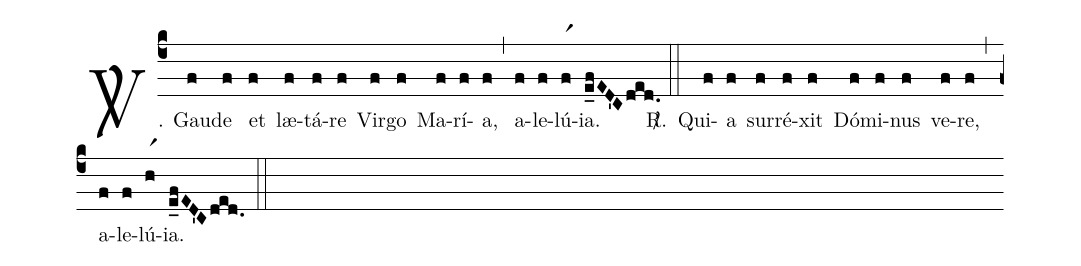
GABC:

%%
(c4)
<sp>V/</sp>. {Gau}(f)de(f) et(f) læ(f)tá(f)re(f) Vir(f)go(f) Ma(f)rí(f)a,(f) (,) a(f)le(f)lú(fr1)ia.(e_fED'Cded.) <sp>R/</sp>.(::)

Qui(f)a(f) sur(f)ré(f)xit(f) Dó(f)mi(f)nus(f) ve(f)re,(f) (,) a(f)le(f)lú(hr1)ia.(e_fED'Cded.) (::)
